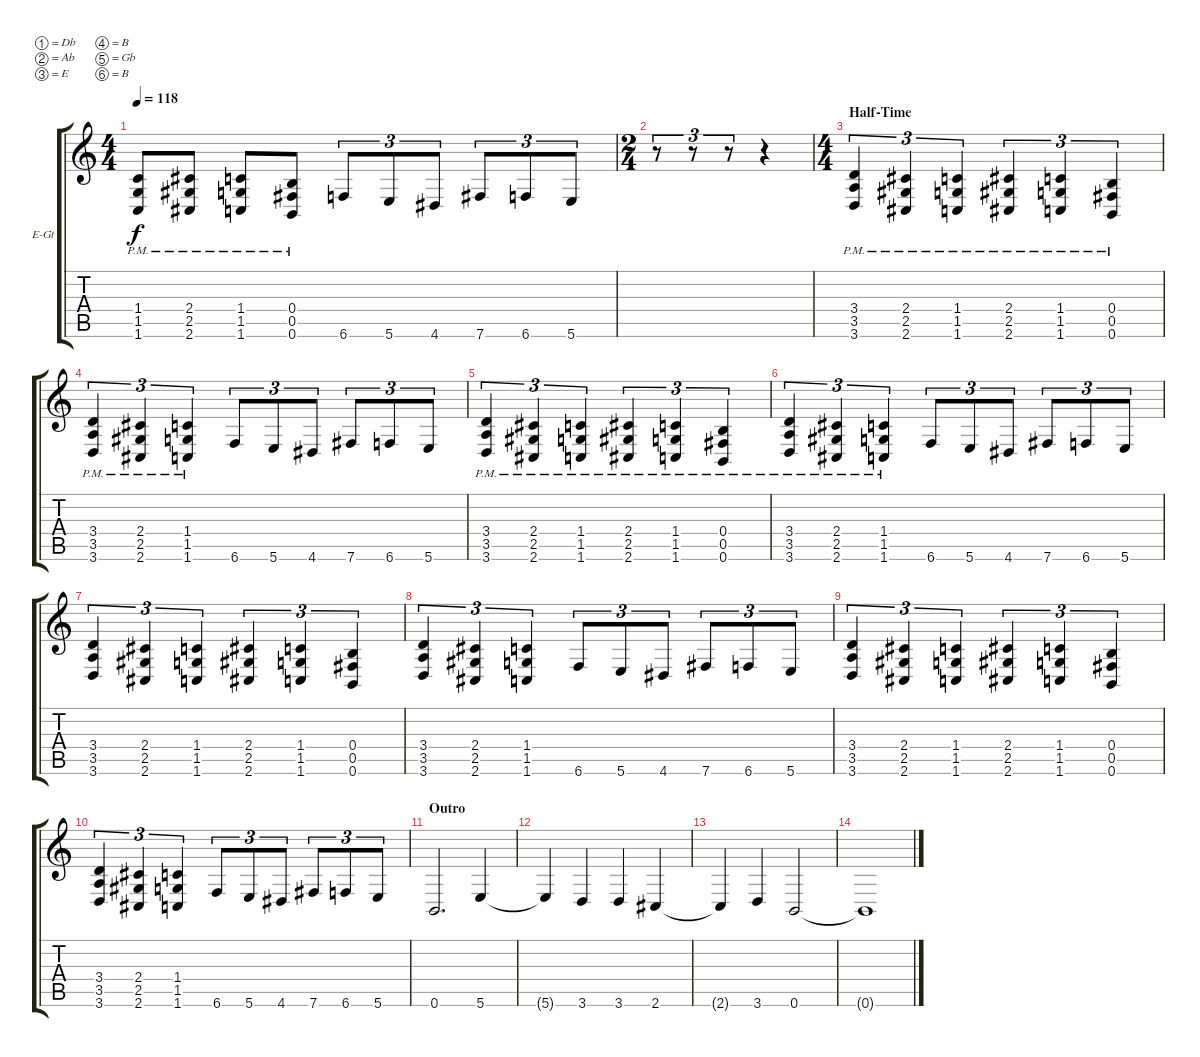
\bracketExtendMode groupsimilarinstruments
\firstSystemTrackNameOrientation horizontal
\otherSystemsTrackNameOrientation horizontal
\track ("Dist 1" "E-Gt") {solo instrument electricguitarclean}
\staff {score tabs}
\tuning (Db4 Ab3 E3 B2 Gb2 B1)
\ts (4 4)
\tempo 118
\clef g2
\ks c
(1.6{pm} 1.5{pm} 1.4{pm}).8{dy f} (2.6{pm} 2.5{pm} 2.4{pm}).8 (1.6{pm} 1.5{pm} 1.4{pm}).8 (0.6{pm} 0.5{pm} 0.4{pm}).8 6.6.8{tu (3 2)} 5.6.8{tu (3 2)} 4.6.8{tu (3 2)} 7.6.8{tu (3 2)} 6.6.8{tu (3 2)} 5.6.8{tu (3 2)} |
\ts (2 4)
\beaming (8 2 2)
r.8{tu (3 2)} r.8{tu (3 2)} r.8{tu (3 2)} r.4 |
\ts (4 4)
\beaming (8 2 2 2 2)
\section ("" "Half-Time")
(3.6{pm} 3.5{pm} 3.4{pm}).4{tu (3 2)} (2.6{pm} 2.5{pm} 2.4{pm}).4{tu (3 2)} (1.6{pm} 1.5{pm} 1.4{pm}).4{tu (3 2)} (2.6{pm} 2.5{pm} 2.4{pm}).4{tu (3 2)} (1.6{pm} 1.5{pm} 1.4{pm}).4{tu (3 2)} (0.6{pm} 0.5{pm} 0.4{pm}).4{tu (3 2)} |
(3.6{pm} 3.5{pm} 3.4{pm}).4{tu (3 2)} (2.6{pm} 2.5{pm} 2.4{pm}).4{tu (3 2)} (1.6{pm} 1.5{pm} 1.4{pm}).4{tu (3 2)} 6.6.8{tu (3 2)} 5.6.8{tu (3 2)} 4.6.8{tu (3 2)} 7.6.8{tu (3 2)} 6.6.8{tu (3 2)} 5.6.8{tu (3 2)} |
(3.6{pm} 3.5{pm} 3.4{pm}).4{tu (3 2)} (2.6{pm} 2.5{pm} 2.4{pm}).4{tu (3 2)} (1.6{pm} 1.5{pm} 1.4{pm}).4{tu (3 2)} (2.6{pm} 2.5{pm} 2.4{pm}).4{tu (3 2)} (1.6{pm} 1.5{pm} 1.4{pm}).4{tu (3 2)} (0.6{pm} 0.5{pm} 0.4{pm}).4{tu (3 2)} |
(3.6{pm} 3.5{pm} 3.4{pm}).4{tu (3 2)} (2.6{pm} 2.5{pm} 2.4{pm}).4{tu (3 2)} (1.6{pm} 1.5{pm} 1.4{pm}).4{tu (3 2)} 6.6.8{tu (3 2)} 5.6.8{tu (3 2)} 4.6.8{tu (3 2)} 7.6.8{tu (3 2)} 6.6.8{tu (3 2)} 5.6.8{tu (3 2)} |
(3.6 3.5 3.4).4{tu (3 2)} (2.6 2.5 2.4).4{tu (3 2)} (1.6 1.5 1.4).4{tu (3 2)} (2.6 2.5 2.4).4{tu (3 2)} (1.6 1.5 1.4).4{tu (3 2)} (0.6 0.5 0.4).4{tu (3 2)} |
(3.6 3.5 3.4).4{tu (3 2)} (2.6 2.5 2.4).4{tu (3 2)} (1.6 1.5 1.4).4{tu (3 2)} 6.6.8{tu (3 2)} 5.6.8{tu (3 2)} 4.6.8{tu (3 2)} 7.6.8{tu (3 2)} 6.6.8{tu (3 2)} 5.6.8{tu (3 2)} |
(3.6 3.5 3.4).4{tu (3 2)} (2.6 2.5 2.4).4{tu (3 2)} (1.6 1.5 1.4).4{tu (3 2)} (2.6 2.5 2.4).4{tu (3 2)} (1.6 1.5 1.4).4{tu (3 2)} (0.6 0.5 0.4).4{tu (3 2)} |
(3.6 3.5 3.4).4{tu (3 2)} (2.6 2.5 2.4).4{tu (3 2)} (1.6 1.5 1.4).4{tu (3 2)} 6.6.8{tu (3 2)} 5.6.8{tu (3 2)} 4.6.8{tu (3 2)} 7.6.8{tu (3 2)} 6.6.8{tu (3 2)} 5.6.8{tu (3 2)} |
\section ("" "Outro")
0.6.2{d} 5.6.4 |
5.6{t}.4 3.6.4 3.6.4 2.6.4 |
2.6{t}.4 3.6.4 0.6.2 |
0.6{t}.1
